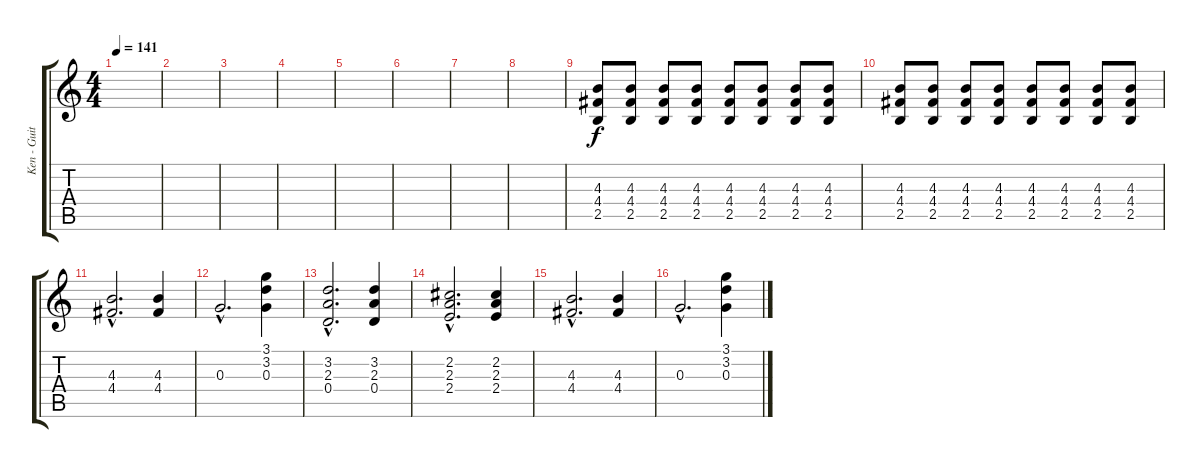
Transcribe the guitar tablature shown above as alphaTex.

\track ("Ken - Guitar2" "Ken - Guit") {instrument distortionguitar}
\staff {score tabs}
\tuning (E4 B3 G3 D3 A2 E2) {hide}
\ts (4 4)
\tempo 141
\clef g2
\ks c
|
|
|
|
|
|
|
|
(4.3 4.4 2.5).8 (4.3 4.4 2.5).8 (4.3 4.4 2.5).8 (4.3 4.4 2.5).8 (4.3 4.4 2.5).8 (4.3 4.4 2.5).8 (4.3 4.4 2.5).8 (4.3 4.4 2.5).8 |
(4.3 4.4 2.5).8 (4.3 4.4 2.5).8 (4.3 4.4 2.5).8 (4.3 4.4 2.5).8 (4.3 4.4 2.5).8 (4.3 4.4 2.5).8 (4.3 4.4 2.5).8 (4.3 4.4 2.5).8 |
(4.3{hac} 4.4{hac}).2{d} (4.3 4.4).4 |
0.3{hac}.2{d} (3.1 3.2 0.3).4 |
(3.2{hac} 2.3{hac} 0.4{hac}).2{d} (3.2 2.3 0.4).4 |
(2.2{hac} 2.3{hac} 2.4{hac}).2{d} (2.2 2.3 2.4).4 |
(4.3{hac} 4.4{hac}).2{d} (4.3 4.4).4 |
0.3{hac}.2{d} (3.1 3.2 0.3).4
